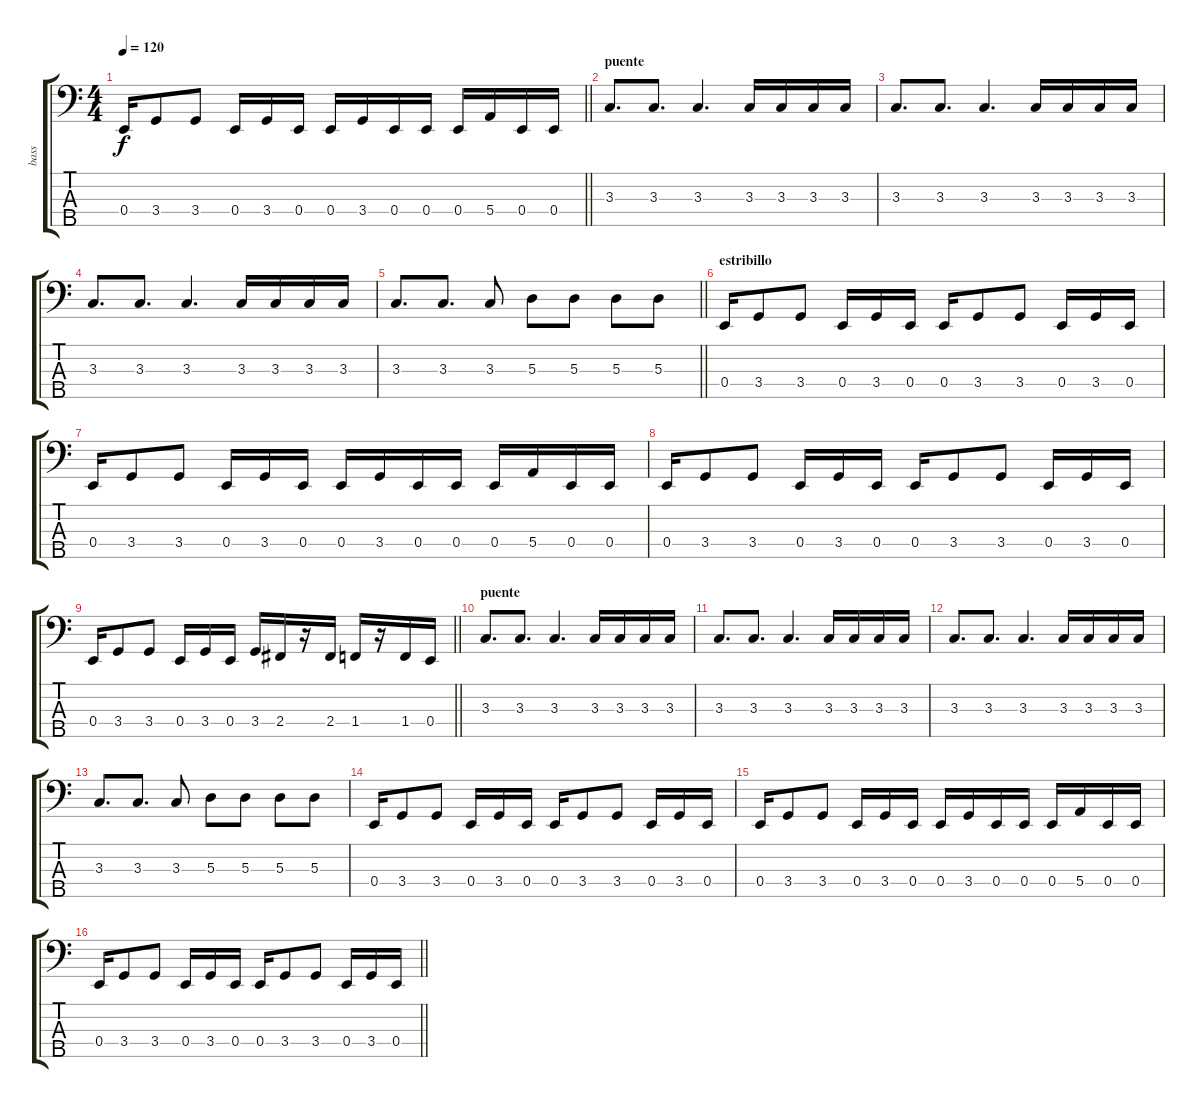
\track ("bass" "bass") {instrument electricbasspick}
\staff {score tabs}
\tuning (G2 D2 A1 E1 B0) {hide}
\ts (4 4)
\tempo 120
\clef f4
\barLineRight lightlight
\ks c
0.4.16{dy f} 3.4.8 3.4.8 0.4.16 3.4.16 0.4.16 0.4.16 3.4.16 0.4.16 0.4.16 0.4.16 5.4.16 0.4.16 0.4.16 |
\section ("" "puente")
3.3.8{d} 3.3.8{d} 3.3.4{d} 3.3.16 3.3.16 3.3.16 3.3.16 |
3.3.8{d} 3.3.8{d} 3.3.4{d} 3.3.16 3.3.16 3.3.16 3.3.16 |
3.3.8{d} 3.3.8{d} 3.3.4{d} 3.3.16 3.3.16 3.3.16 3.3.16 |
\barLineRight lightlight
3.3.8{d} 3.3.8{d} 3.3.8 5.3.8 5.3.8 5.3.8 5.3.8 |
\section ("" "estribillo")
0.4.16 3.4.8 3.4.8 0.4.16 3.4.16 0.4.16 0.4.16 3.4.8 3.4.8 0.4.16 3.4.16 0.4.16 |
0.4.16 3.4.8 3.4.8 0.4.16 3.4.16 0.4.16 0.4.16 3.4.16 0.4.16 0.4.16 0.4.16 5.4.16 0.4.16 0.4.16 |
0.4.16 3.4.8 3.4.8 0.4.16 3.4.16 0.4.16 0.4.16 3.4.8 3.4.8 0.4.16 3.4.16 0.4.16 |
\barLineRight lightlight
0.4.16 3.4.8 3.4.8 0.4.16 3.4.16 0.4.16 3.4.16 2.4.16 r.16 2.4.16 1.4.16 r.16 1.4.16 0.4.16 |
\section ("" "puente")
3.3.8{d} 3.3.8{d} 3.3.4{d} 3.3.16 3.3.16 3.3.16 3.3.16 |
3.3.8{d} 3.3.8{d} 3.3.4{d} 3.3.16 3.3.16 3.3.16 3.3.16 |
3.3.8{d} 3.3.8{d} 3.3.4{d} 3.3.16 3.3.16 3.3.16 3.3.16 |
3.3.8{d} 3.3.8{d} 3.3.8 5.3.8 5.3.8 5.3.8 5.3.8 |
0.4.16 3.4.8 3.4.8 0.4.16 3.4.16 0.4.16 0.4.16 3.4.8 3.4.8 0.4.16 3.4.16 0.4.16 |
0.4.16 3.4.8 3.4.8 0.4.16 3.4.16 0.4.16 0.4.16 3.4.16 0.4.16 0.4.16 0.4.16 5.4.16 0.4.16 0.4.16 |
\barLineRight lightlight
0.4.16 3.4.8 3.4.8 0.4.16 3.4.16 0.4.16 0.4.16 3.4.8 3.4.8 0.4.16 3.4.16 0.4.16
